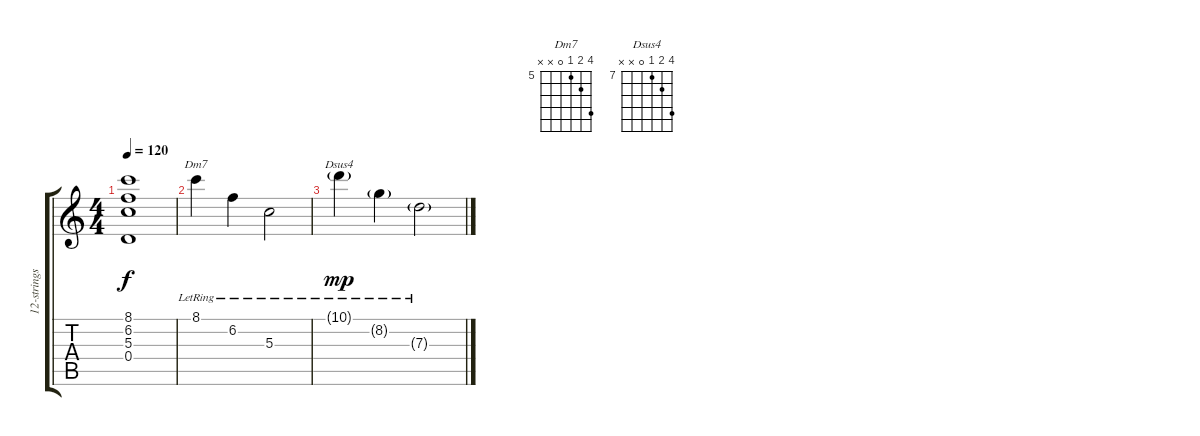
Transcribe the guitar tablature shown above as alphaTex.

\track ("12-strings guitar" "12-strings") {instrument acousticguitarsteel}
\staff {score tabs}
\tuning (E4 B3 G3 D3 A2 E2) {hide}
\chord ("Dm7" 8 6 5 0 x x) {firstfret 5}
\chord ("Dsus4" 10 8 7 0 x x) {firstfret 7}
\ts (4 4)
\tempo 120
\clef g2
\ks c
(8.1{t} 6.2{t} 5.3{t} 0.4{t}).1{dy f} |
8.1{lr}.4{ch "Dm7"} 6.2{lr}.4 5.3{lr}.2 |
10.1{g lr}.4{ch "Dsus4" dy mp} 8.2{g lr}.4 7.3{g lr}.2
